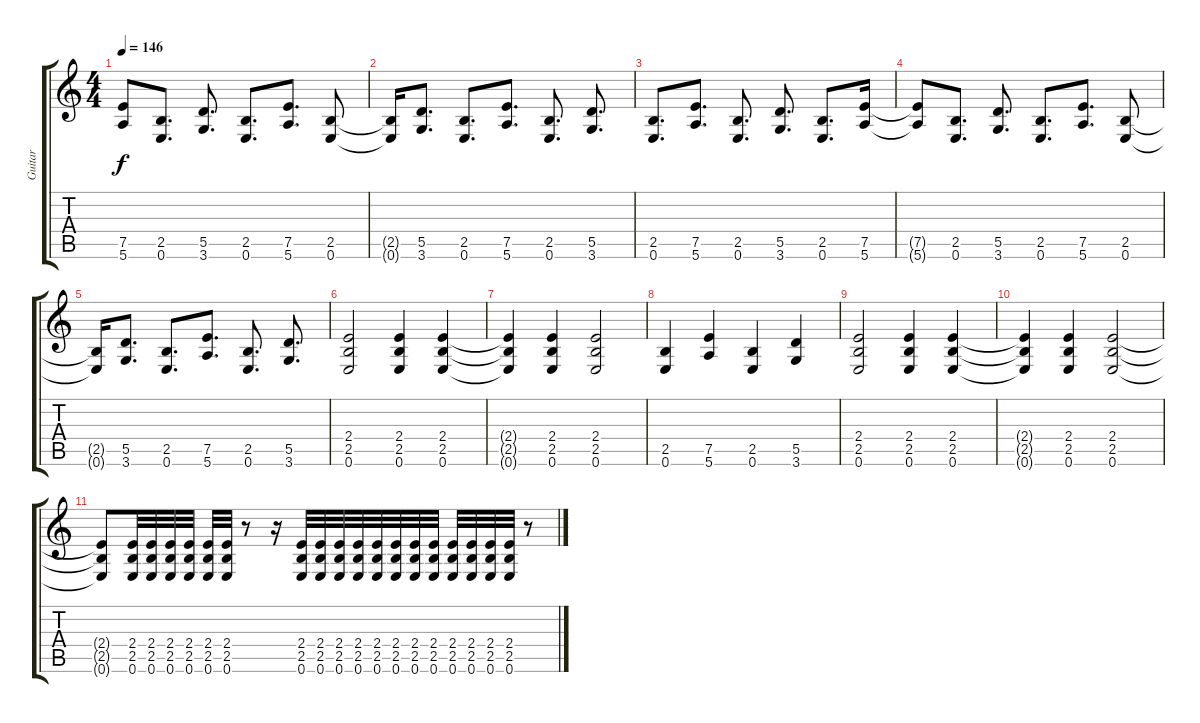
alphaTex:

\track ("Guitar" "Guitar") {instrument distortionguitar}
\staff {score tabs}
\tuning (E4 B3 G3 D3 A2 E2) {hide}
\ts (4 4)
\tempo 146
\clef g2
\ks c
(7.5{t} 5.6{t}).8{dy f} (2.5 0.6).8{d} (5.5 3.6).8{d} (2.5 0.6).8{d} (7.5 5.6).8{d} (2.5 0.6).8 |
(2.5{t} 0.6{t}).16 (5.5 3.6).8{d} (2.5 0.6).8{d} (7.5 5.6).8{d} (2.5 0.6).8{d} (5.5 3.6).8{d} |
(2.5 0.6).8{d} (7.5 5.6).8{d} (2.5 0.6).8{d} (5.5 3.6).8{d} (2.5 0.6).8{d} (7.5 5.6).16 |
(7.5{t} 5.6{t}).8 (2.5 0.6).8{d} (5.5 3.6).8{d} (2.5 0.6).8{d} (7.5 5.6).8{d} (2.5 0.6).8 |
(2.5{t} 0.6{t}).16 (5.5 3.6).8{d} (2.5 0.6).8{d} (7.5 5.6).8{d} (2.5 0.6).8{d} (5.5 3.6).8{d} |
(2.4 2.5 0.6).2 (2.4 2.5 0.6).4 (2.4 2.5 0.6).4 |
(2.4{t} 2.5{t} 0.6{t}).4 (2.4 2.5 0.6).4 (2.4 2.5 0.6).2 |
(2.5 0.6).4 (7.5 5.6).4 (2.5 0.6).4 (5.5 3.6).4 |
(2.4 2.5 0.6).2 (2.4 2.5 0.6).4 (2.4 2.5 0.6).4 |
(2.4{t} 2.5{t} 0.6{t}).4 (2.4 2.5 0.6).4 (2.4 2.5 0.6).2 |
(2.4{t} 2.5{t} 0.6{t}).8 (2.4 2.5 0.6).32 (2.4 2.5 0.6).32 (2.4 2.5 0.6).32 (2.4 2.5 0.6).32 (2.4 2.5 0.6).32 (2.4 2.5 0.6).32 r.8 r.16 (2.4 2.5 0.6).32 (2.4 2.5 0.6).32 (2.4 2.5 0.6).32 (2.4 2.5 0.6).32 (2.4 2.5 0.6).32 (2.4 2.5 0.6).32 (2.4 2.5 0.6).32 (2.4 2.5 0.6).32 (2.4 2.5 0.6).32 (2.4 2.5 0.6).32 (2.4 2.5 0.6).32 (2.4 2.5 0.6).32 r.8
